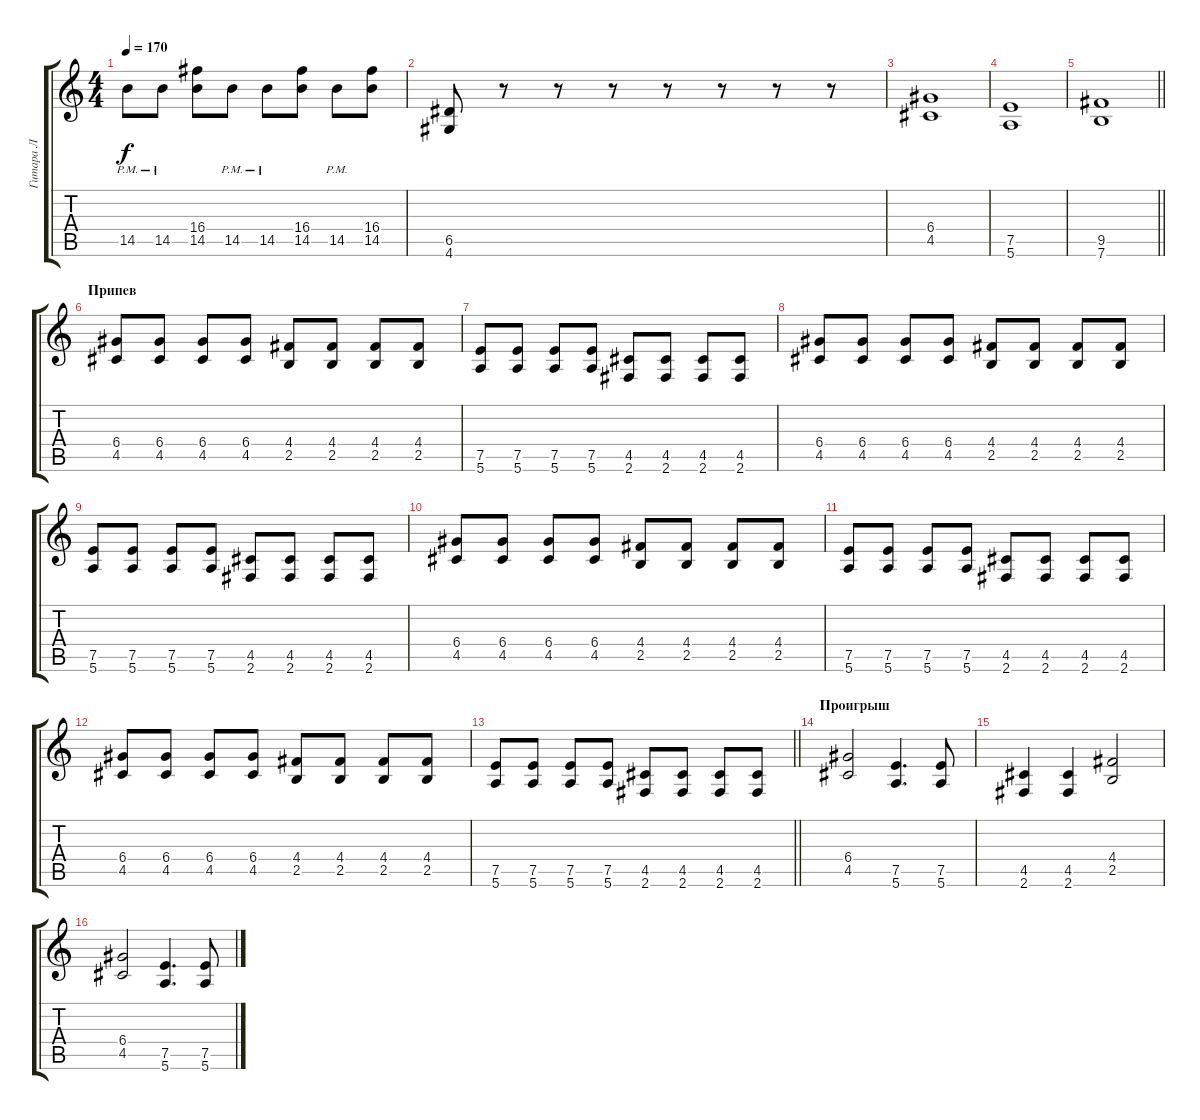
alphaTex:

\track ("Гитара Л" "Гитара Л") {instrument distortionguitar}
\staff {score tabs}
\tuning (E4 B3 G3 D3 A2 E2) {hide}
\ts (4 4)
\tempo 170
\clef g2
\ks c
14.5{pm}.8{dy f} 14.5{pm}.8 (16.4 14.5).8 14.5{pm}.8 14.5{pm}.8 (16.4 14.5).8 14.5{pm}.8 (16.4 14.5).8 |
(6.5 4.6).8 r.8 r.8 r.8 r.8 r.8 r.8 r.8 |
(6.4 4.5).1 |
(7.5 5.6).1 |
\barLineRight lightlight
(9.5 7.6).1 |
\section ("" "Припев")
(6.4 4.5).8 (6.4 4.5).8 (6.4 4.5).8 (6.4 4.5).8 (4.4 2.5).8 (4.4 2.5).8 (4.4 2.5).8 (4.4 2.5).8 |
(7.5 5.6).8 (7.5 5.6).8 (7.5 5.6).8 (7.5 5.6).8 (4.5 2.6).8 (4.5 2.6).8 (4.5 2.6).8 (4.5 2.6).8 |
(6.4 4.5).8 (6.4 4.5).8 (6.4 4.5).8 (6.4 4.5).8 (4.4 2.5).8 (4.4 2.5).8 (4.4 2.5).8 (4.4 2.5).8 |
(7.5 5.6).8 (7.5 5.6).8 (7.5 5.6).8 (7.5 5.6).8 (4.5 2.6).8 (4.5 2.6).8 (4.5 2.6).8 (4.5 2.6).8 |
(6.4 4.5).8 (6.4 4.5).8 (6.4 4.5).8 (6.4 4.5).8 (4.4 2.5).8 (4.4 2.5).8 (4.4 2.5).8 (4.4 2.5).8 |
(7.5 5.6).8 (7.5 5.6).8 (7.5 5.6).8 (7.5 5.6).8 (4.5 2.6).8 (4.5 2.6).8 (4.5 2.6).8 (4.5 2.6).8 |
(6.4 4.5).8 (6.4 4.5).8 (6.4 4.5).8 (6.4 4.5).8 (4.4 2.5).8 (4.4 2.5).8 (4.4 2.5).8 (4.4 2.5).8 |
\barLineRight lightlight
(7.5 5.6).8 (7.5 5.6).8 (7.5 5.6).8 (7.5 5.6).8 (4.5 2.6).8 (4.5 2.6).8 (4.5 2.6).8 (4.5 2.6).8 |
\section ("" "Проигрыш")
(6.4 4.5).2 (7.5 5.6).4{d} (7.5 5.6).8 |
(4.5 2.6).4 (4.5 2.6).4 (4.4 2.5).2 |
(6.4 4.5).2 (7.5 5.6).4{d} (7.5 5.6).8
